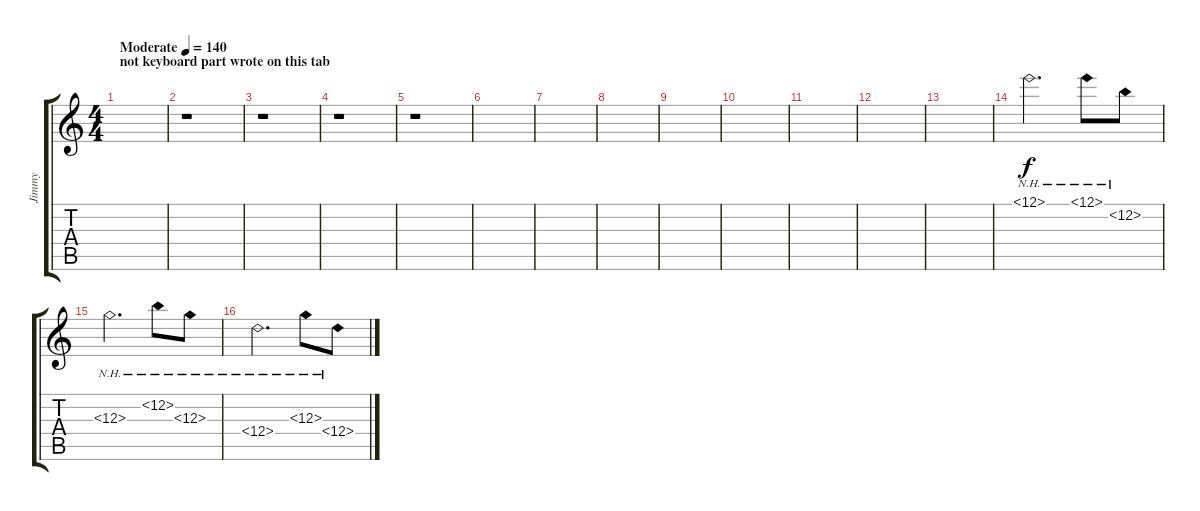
\track ("Jimmy" "Jimmy") {instrument electricguitarclean}
\staff {score tabs}
\tuning (E4 B3 G3 D3 A2 E2) {hide}
\ts (4 4)
\section ("" "not keyboard part wrote on this tab")
\tempo (140 "Moderate")
\clef g2
\ks c
|
r.1 |
r.1 |
r.1 |
r.1 |
|
|
|
|
|
|
|
|
12.1{nh}.2{d} 12.1{nh}.8 12.2{nh}.8 |
12.3{nh}.2{d} 12.2{nh}.8 12.3{nh}.8 |
12.4{nh}.2{d} 12.3{nh}.8 12.4{nh}.8
